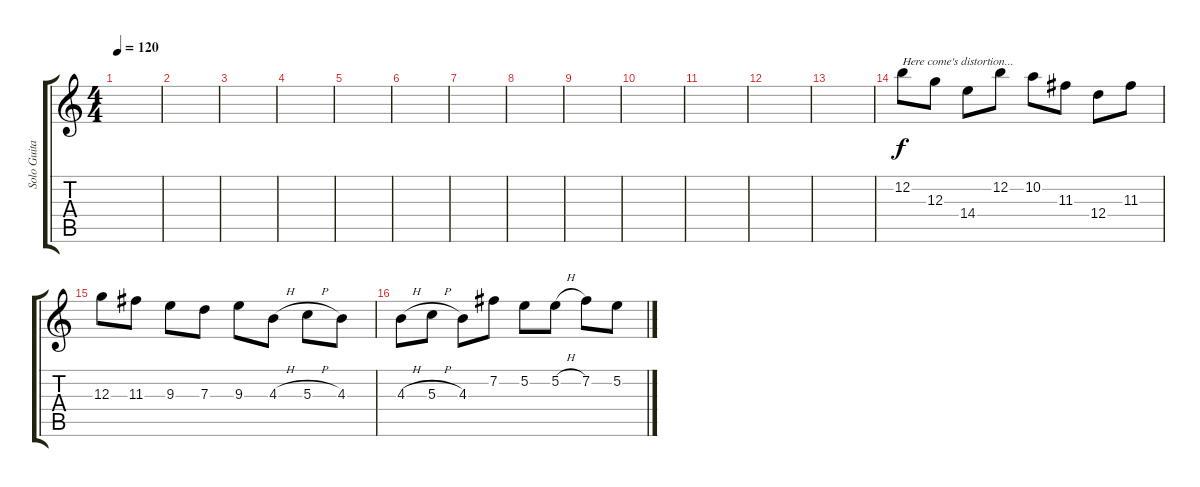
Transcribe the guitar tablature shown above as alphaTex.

\track ("Solo Guitar" "Solo Guita") {instrument electricguitarclean}
\staff {score tabs}
\tuning (E4 B3 G3 D3 A2 E2) {hide}
\ts (4 4)
\tempo 120
\clef g2
\ks c
|
|
|
|
|
|
|
|
|
|
|
|
|
12.2.8{txt "Here come's distortion..." instrument distortionguitar} 12.3.8 14.4.8 12.2.8 10.2.8 11.3.8 12.4.8 11.3.8 |
12.3.8 11.3.8 9.3.8 7.3.8 9.3.8 4.3{h}.8 5.3{h}.8 4.3.8 |
4.3{h}.8 5.3{h}.8 4.3.8 7.2.8 5.2.8 5.2{h}.8 7.2.8 5.2.8
